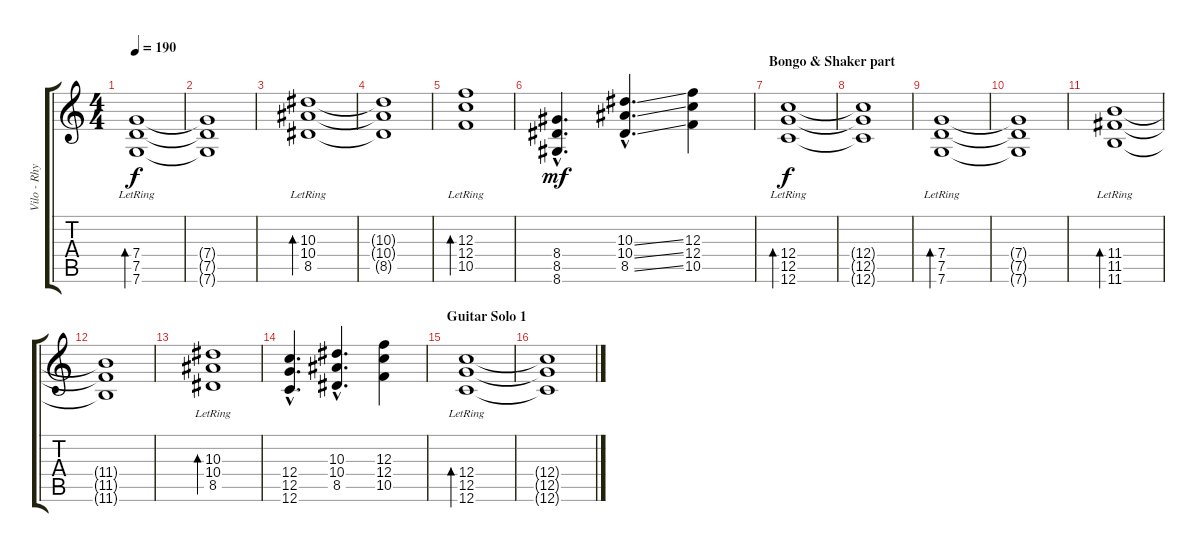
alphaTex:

\track ("Vilo - Rhythm" "Vilo - Rhy") {instrument distortionguitar}
\staff {score tabs}
\tuning (D4 A3 F3 C3 G2 C2) {hide}
\ts (4 4)
\tempo 190
\clef g2
\ks c
(7.4{lr} 7.5{lr} 7.6{lr}).1{bd 60 dy f instrument acousticguitarsteel} |
(7.4{t} 7.5{t} 7.6{t}).1 |
(10.3{lr} 10.4{lr} 8.5{lr}).1{bd 60 instrument acousticguitarsteel} |
(10.3{t} 10.4{t} 8.5{t}).1 |
(12.3 12.4 10.5{lr}).1{bd 60 instrument acousticguitarsteel} |
(8.4{hac} 8.5{hac} 8.6{hac}).4{d dy mf} (10.3{ss hac} 10.4{ss hac} 8.5{ss hac}).4{d} (12.3 12.4 10.5).4 |
\section ("" "Bongo & Shaker part")
(12.4{lr} 12.5{lr} 12.6{lr}).1{bd 60 dy f instrument acousticguitarsteel} |
(12.4{t} 12.5{t} 12.6{t}).1 |
(7.4{lr} 7.5{lr} 7.6{lr}).1{bd 60 instrument acousticguitarsteel} |
(7.4{t} 7.5{t} 7.6{t}).1 |
(11.4{lr} 11.5{lr} 11.6).1{bd 60 instrument acousticguitarsteel} |
(11.4{t} 11.5{t} 11.6{t}).1 |
(10.3 10.4 8.5{lr}).1{bd 60 instrument acousticguitarsteel} |
(12.4{hac} 12.5{hac} 12.6{hac}).4{d} (10.3{hac} 10.4{hac} 8.5{hac}).4{d} (12.3 12.4 10.5).4 |
\section ("" "Guitar Solo 1")
(12.4{lr} 12.5{lr} 12.6{lr}).1{bd 60 instrument acousticguitarsteel} |
(12.4{t} 12.5{t} 12.6{t}).1
